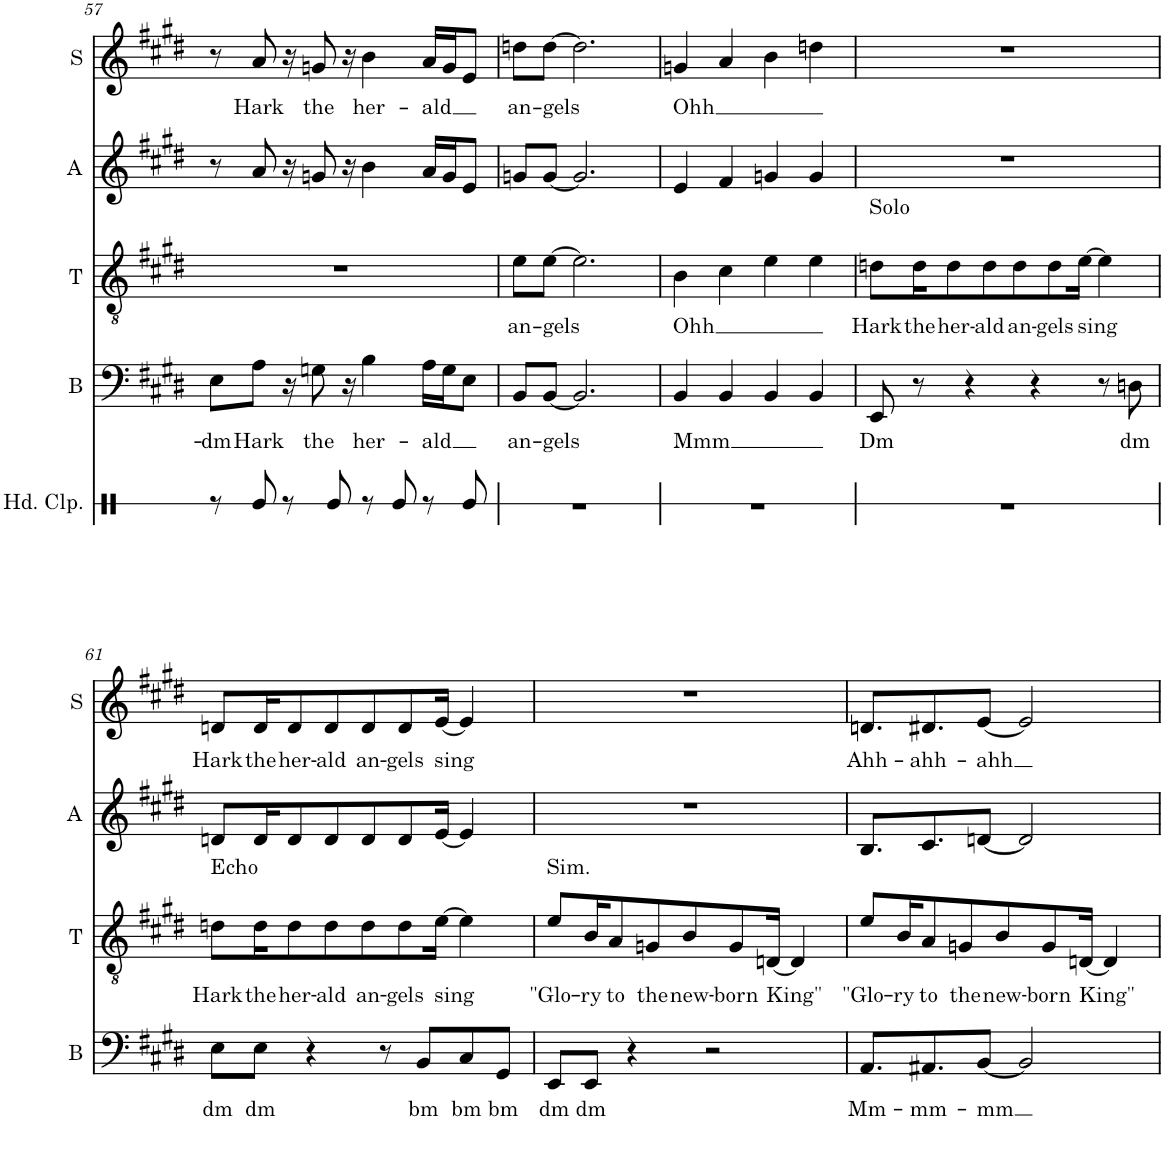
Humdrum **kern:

**kern	**text	**kern	**text	**kern	**kern	**text
*part4	*part4	*part3	*part3	*part2	*part1	*part1
*staff4	*staff4	*staff3	*staff3	*staff2	*staff1	*staff1
*I"Bass	*	*I"Tenor	*	*I"Alto	*I"Soprano	*
*I'B	*	*I'T	*	*I'A	*I'S	*
!!LO:PB:g=z
*clefF4	*	*clefGv2	*	*clefG2	*clefG2	*
*k[f#c#g#d#]	*	*k[f#c#g#d#]	*	*k[f#c#g#d#]	*k[f#c#g#d#]	*
*M4/4	*	*M4/4	*	*M4/4	*M4/4	*
=57	=57	=57	=57	=57	=57	=57
!	!LO:LY:b	!	!	!	!	!
8E\L	-dm	1r	.	8r	8r	.
!	!LO:LY:b	!	!	!	!	!LO:LY:b
8A\J	Hark	.	.	8a/	8a/	Hark
16r	.	.	.	16r	16r	.
!	!LO:LY:b	!	!	!	!	!LO:LY:b
8Gn\	the	.	.	8gn/	8gn/	the
16r	.	.	.	16r	16r	.
!	!LO:LY:b	!	!	!	!	!LO:LY:b
4B\	her-	.	.	4b\	4b\	her-
!	!LO:LY:b	!	!	!	!	!LO:LY:b
16A\LL	-ald	.	.	16a/LL	16a/LL	-ald
16G\J	.	.	.	16g/J	16g/J	.
8E\J	.	.	.	8e/J	8e/J	.
=58	=58	=58	=58	=58	=58	=58
!	!LO:LY:b	!	!LO:LY:b	!	!	!LO:LY:b
8BB/L	an-	8e\L	an-	8gn/L	8ddn\L	an-
!	!LO:LY:b	!	!LO:LY:b	!	!	!LO:LY:b
[8BB/J	-gels	[8e\J	-gels	[8g/J	[8dd\J	-gels
2.BB/]	.	2.e\]	.	2.g/]	2.dd\]	.
=59	=59	=59	=59	=59	=59	=59
!	!LO:LY:b	!	!LO:LY:b	!	!	!LO:LY:b
4BB/	Mmm	4B\	Ohh	4e/	4gn/	Ohh
4BB/	.	4c#\	.	4f#/	4a/	.
4BB/	.	4e\	.	4gn/	4b\	.
4BB/	.	4e\	.	4g/	4ddn\	.
=60	=60	=60	=60	=60	=60	=60
!	!	!LO:TX:a:t=Solo	!	!	!	!
!	!LO:LY:b	!	!LO:LY:b	!	!	!
8EE/	Dm	8dn\L	Hark	1r	1r	.
!	!	!	!LO:LY:b	!	!	!
8r	.	16d\K	the	.	.	.
!	!	!	!LO:LY:b	!	!	!
.	.	8d\	her-	.	.	.
4r	.	.	.	.	.	.
!	!	!	!LO:LY:b	!	!	!
.	.	8d\	-ald	.	.	.
!	!	!	!LO:LY:b	!	!	!
.	.	8d\	an-	.	.	.
4r	.	.	.	.	.	.
!	!	!	!LO:LY:b	!	!	!
.	.	8d\	-gels	.	.	.
!	!	!	!LO:LY:b	!	!	!
.	.	[16e\Jk	sing	.	.	.
8r	.	4e\]	.	.	.	.
!	!LO:LY:b	!	!	!	!	!
8Dn\	dm	.	.	.	.	.
!!LO:LB:g=z
=61	=61	=61	=61	=61	=61	=61
!	!	!LO:TX:a:t=Echo	!	!	!	!
!	!LO:LY:b	!	!LO:LY:b	!	!	!LO:LY:b
8E\L	dm	8dn\L	Hark	8dn/L	8dn/L	Hark
!	!LO:LY:b	!	!LO:LY:b	!	!	!LO:LY:b
8E\J	dm	16d\K	the	16d/K	16d/K	the
!	!	!	!LO:LY:b	!	!	!LO:LY:b
.	.	8d\	her-	8d/	8d/	her-
4r	.	.	.	.	.	.
!	!	!	!LO:LY:b	!	!	!LO:LY:b
.	.	8d\	-ald	8d/	8d/	-ald
!	!	!	!LO:LY:b	!	!	!LO:LY:b
.	.	8d\	an-	8d/	8d/	an-
8r	.	.	.	.	.	.
!	!	!	!LO:LY:b	!	!	!LO:LY:b
.	.	8d\	-gels	8d/	8d/	-gels
!	!LO:LY:b	!	!	!	!	!
8BB/L	bm	.	.	.	.	.
!	!	!	!LO:LY:b	!	!	!LO:LY:b
.	.	[16e\Jk	sing	[16e/Jk	[16e/Jk	sing
!	!LO:LY:b	!	!	!	!	!
8C#/	bm	4e\]	.	4e/]	4e/]	.
!	!LO:LY:b	!	!	!	!	!
8GG#/J	bm	.	.	.	.	.
=62	=62	=62	=62	=62	=62	=62
!	!	!LO:TX:a:t=Sim.	!	!	!	!
!	!LO:LY:b	!	!LO:LY:b	!	!	!
8EE/L	dm	8e/L	"Glo-	1r	1r	.
!	!LO:LY:b	!	!LO:LY:b	!	!	!
8EE/J	dm	16B/K	-ry	.	.	.
!	!	!	!LO:LY:b	!	!	!
.	.	8A/	to	.	.	.
4r	.	.	.	.	.	.
!	!	!	!LO:LY:b	!	!	!
.	.	8Gn/	the	.	.	.
!	!	!	!LO:LY:b	!	!	!
.	.	8B/	new-	.	.	.
2r	.	.	.	.	.	.
!	!	!	!LO:LY:b	!	!	!
.	.	8G/	-born	.	.	.
!	!	!	!LO:LY:b	!	!	!
.	.	[16Dn/Jk	King"	.	.	.
.	.	4D/]	.	.	.	.
=63	=63	=63	=63	=63	=63	=63
!	!LO:LY:b	!	!LO:LY:b	!	!	!LO:LY:b
8.AA/L	Mm-	8e/L	"Glo-	8.B/L	8.dn/L	Ahh-
!	!	!	!LO:LY:b	!	!	!
.	.	16B/K	-ry	.	.	.
!	!LO:LY:b	!	!LO:LY:b	!	!	!LO:LY:b
8.AA#X/	-mm-	8A/	to	8.c#/	8.d#X/	-ahh-
!	!	!	!LO:LY:b	!	!	!
.	.	8Gn/	the	.	.	.
!	!LO:LY:b	!	!	!	!	!LO:LY:b
[8BB/J	-mm	.	.	[8dn/J	[8e/J	-ahh
!	!	!	!LO:LY:b	!	!	!
.	.	8B/	new-	.	.	.
2BB/]	.	.	.	2d/]	2e/]	.
!	!	!	!LO:LY:b	!	!	!
.	.	8G/	-born	.	.	.
!	!	!	!LO:LY:b	!	!	!
.	.	[16Dn/Jk	King"	.	.	.
.	.	4D/]	.	.	.	.
=	=	=	=	=	=	=
*-	*-	*-	*-	*-	*-	*-
